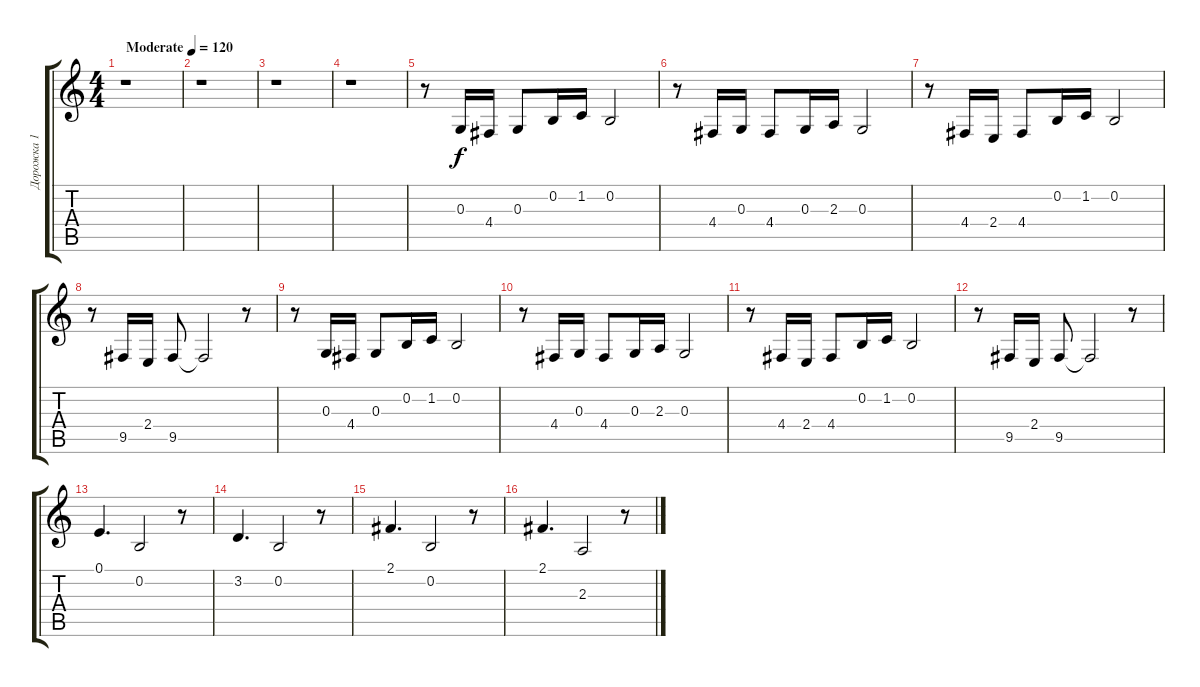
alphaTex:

\track ("Дорожка 1" "Дорожка 1") {instrument acousticgrandpiano}
\staff {score tabs}
\tuning (E4 B3 G3 D3 A2 E2) {hide}
\ts (4 4)
\tempo (120 "Moderate")
\clef g2
\ks c
r.1{dy f instrument acousticgrandpiano} |
r.1 |
r.1 |
r.1 |
r.8 0.3.16 4.4.16 0.3.8 0.2.16 1.2.16 0.2.2 |
r.8 4.4.16 0.3.16 4.4.8 0.3.16 2.3.16 0.3.2 |
r.8 4.4.16 2.4.16 4.4.8 0.2.16 1.2.16 0.2.2 |
r.8 9.5.16 2.4.16 9.5.8 9.5{t}.2 r.8 |
r.8 0.3.16 4.4.16 0.3.8 0.2.16 1.2.16 0.2.2 |
r.8 4.4.16 0.3.16 4.4.8 0.3.16 2.3.16 0.3.2 |
r.8 4.4.16 2.4.16 4.4.8 0.2.16 1.2.16 0.2.2 |
r.8 9.5.16 2.4.16 9.5.8 9.5{t}.2 r.8 |
0.1.4{d} 0.2.2 r.8 |
3.2.4{d} 0.2.2 r.8 |
2.1.4{d} 0.2.2 r.8 |
2.1.4{d} 2.3.2 r.8
